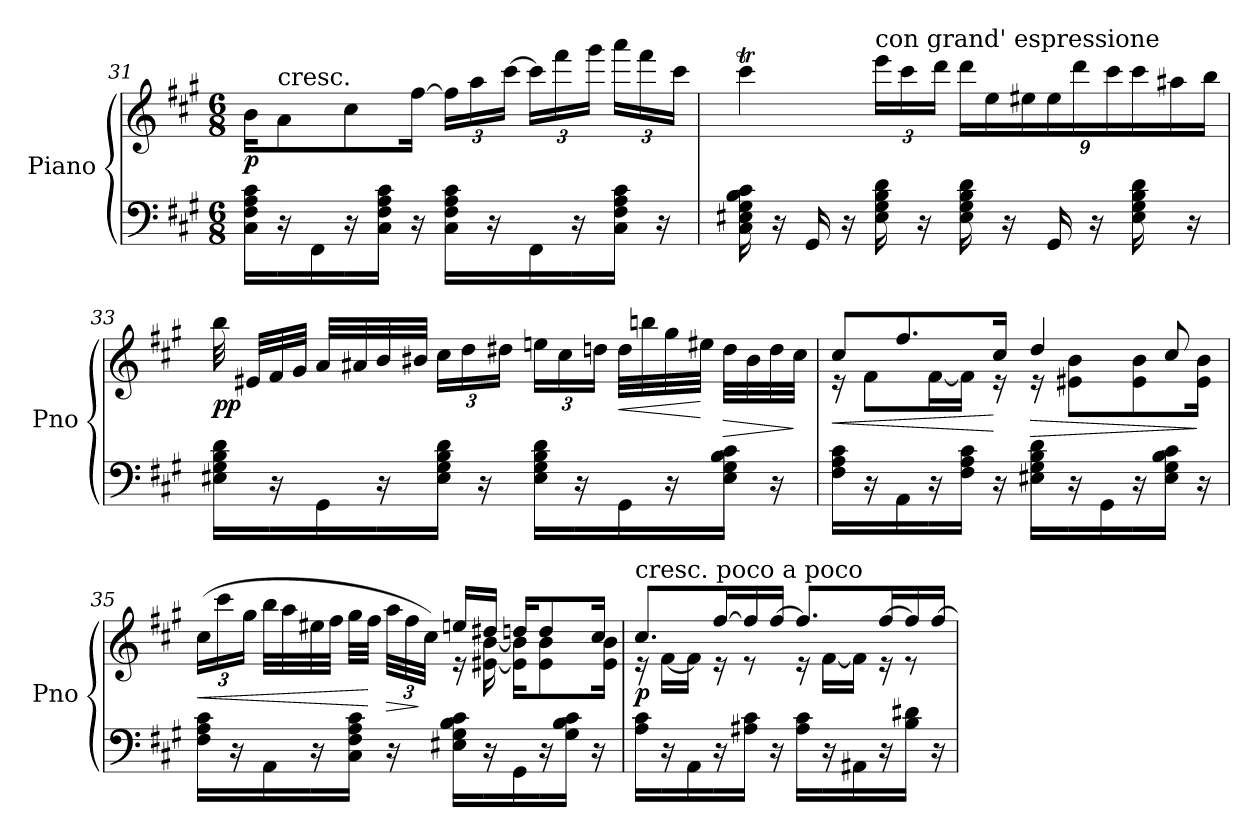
**kern	**kern	**dynam
*part1	*part1	*part1
*staff2	*staff1	*staff1/2
*I"Piano	*	*
*I'Pno	*	*
!!LO:LB:g=z
*clefF4	*clefG2	*
*k[f#c#g#]	*k[f#c#g#]	*
*A:	*A:	*
*M6/8	*M6/8	*
=31	=31	=31
*^	*	*
!	!	!	!LO:DY:b
16ryy	16C#\ 16F#\ 16A\ 16c#\LL	16b\KL	p
!	!	!LO:TX:a:t=cresc.	!
16r	16ryy	8a\	.
16ryy	16FF#\	.	.
16r	16ryy	8cc#\	.
16ryy	16C#\ 16F#\ 16A\ 16c#\JJ	.	.
16r	16ryy	[16ff#\Jk	.
*	*	*Xbrackettup	*
16ryy	16C#\ 16F#\ 16A\ 16c#\LL	24ff#\LL]	.
.	.	24aa\	.
16r	16ryy	.	.
.	.	[24ccc#\JJ	.
16ryy	16FF#\	24ccc#\LL]	.
.	.	24fff#\	.
16r	16ryy	.	.
.	.	24ggg#\JJ	.
16ryy	16C#\ 16F#\ 16A\ 16c#\JJ	24aaa\LL	.
.	.	24fff#\	.
16r	16ryy	.	.
.	.	24ccc#\JJ	.
*v	*v	*	*
=32	=32	=32
16C#\ 16E#X\ 16G#\ 16B\ 16c#\	4ccc#t\	.
16r	.	.
16GG#/	.	.
16r	.	.
!	!LO:TX:a:t=con grand' espressione	!
16E#\ 16G#\ 16B\ 16d\	24eee\LL	.
.	24ccc#\	.
16r	.	.
.	24ddd\JJ	.
16E#\ 16G#\ 16B\ 16d\	24ddd\LL	.
.	24ee\	.
16r	.	.
.	24ee#X\	.
16GG#/	24ee#\	.
.	24ddd\	.
16r	.	.
.	24ccc#\	.
16E#\ 16G#\ 16B\ 16d\	24ccc#\	.
.	24aa#X\	.
16r	.	.
.	24bb\JJ	.
!!LO:LB:g=z
=33	=33	=33
*^	*	*
!	!	!	!LO:DY:b
16ryy	16E#X\ 16G#\ 16B\ 16d\LL	32bb\	pp
.	.	32e#X/LLL	.
16r	16ryy	32f#/	.
.	.	32g#/JJJ	.
16ryy	16GG#\	32a/LLL	.
.	.	32a#X/	.
16r	16ryy	32b/	.
.	.	32b#X/JJJ	.
16ryy	16E#\ 16G#\ 16B\ 16d\JJ	24cc#\LL	.
.	.	24dd\	.
16r	16ryy	.	.
.	.	24dd#X\JJ	.
16ryy	16E#\ 16G#\ 16B\ 16d\LL	24een\LL	.
.	.	24cc#\	.
16r	16ryy	.	.
.	.	24ddn\JJ	.
!	!	!	!LO:HP:b
16ryy	16GG#\	32dd\LLL	<
.	.	32bbn\	.
16r	16ryy	32gg#\	.
.	.	32ee#X\JJJ	[
!	!	!	!LO:HP:b
16ryy	16E#\ 16G#\ 16B\ 16c#\JJ	32dd\LLL	>
.	.	32b#\	.
16r	16ryy	32dd\	.
.	.	32cc#\JJJ	]
=34	=34	=34	=34
!	!	!	!LO:HP:b
*	*	*^	*
16ryy	16F#\ 16A\ 16c#\LL	8cc#/L	16re	<
16r	16ryy	.	8f#\L	.
16ryy	16AA\	8.ff#/	.	.
16r	16ryy	.	[16f#\L	.
16ryy	16F#\ 16A\ 16c#\JJ	.	16f#\JJ]	.
16r	16ryy	16cc#/Jk	16re	[
!	!	!	!	!LO:HP:b
16ryy	16E#X\ 16G#\ 16B\ 16d\LL	4dd/	16re	>
16r	16ryy	.	8e#X\ 8b\L	.
16ryy	16GG#\	.	.	.
16r	16ryy	.	8e#\ 8b\	.
16ryy	16E#\ 16G#\ 16B\ 16c#\JJ	8cc#/	.	.
16r	16ryy	.	16e#\ 16b\Jk	]
!!LO:PB:g=z	!!
=35	=35	=35	=35	=35
!	!	!	!	!LO:HP:b
16ryy	16F#\ 16A\ 16c#\LL	(<24cc#\LL	4.ryy	<
.	.	24ccc#\	.	.
16r	16ryy	.	.	.
.	.	24gg#\JJ	.	.
16ryy	16AA\	32bb\LLL	.	.
.	.	32aa\	.	.
16r	16ryy	32ee#X\	.	.
.	.	32ff#\JJJ	.	.
16ryy	16C#\ 16F#\ 16A\ 16c#\JJ	32gg#\LLL	.	.
.	.	32ff#\JJJ	.	[
!	!	!	!	!LO:HP:b
16r	16ryy	48aa\LLL	.	>
.	.	48ff#\	.	.
.	.	48cc#\JJJ)	.	]
16ryy	16E#X\ 16G#\ 16B\ 16c#\LL	16een/LL	16re	.
16r	16ryy	16dd#X/JJ	[16e#X\ [16b\	.
16ryy	16GG#\	16ddn/KL	16e#\] 16b\]KL	.
16r	16ryy	8dd/	8e#\ 8b\	.
16ryy	16G#\ 16B\ 16c#\JJ	.	.	.
16r	16ryy	16cc#/Jk	16e#\ 16b\Jk	.
=36	=36	=36	=36	=36
!	!	!LO:TX:a:t=cresc. poco a poco	!	!
!	!	!	!	!LO:DY:b
16ryy	16A\ 16c#\LL	8.cc#/L	16re	p
16r	16ryy	.	[16f#\LL	.
16ryy	16AA\	.	16f#\JJ]	.
16r	16ryy	[16ff#/L	16re	.
16ryy	16A#X\ 16c#\JJ	16ff#/]	8re	.
16r	16ryy	[16ff#/JJ	.	.
16ryy	16A#\ 16c#\LL	8.ff#/L]	16re	.
16r	16ryy	.	[16f#\LL	.
16ryy	16AA#X\	.	16f#\JJ]	.
16r	16ryy	[16ff#/L	16re	.
16ryy	16B\ 16d#X\JJ	16ff#/]	8re	.
16r	16ryy	[16ff#/JJ	.	.
*v	*v	*	*	*
*	*v	*v	*
=	=	=
*-	*-	*-
